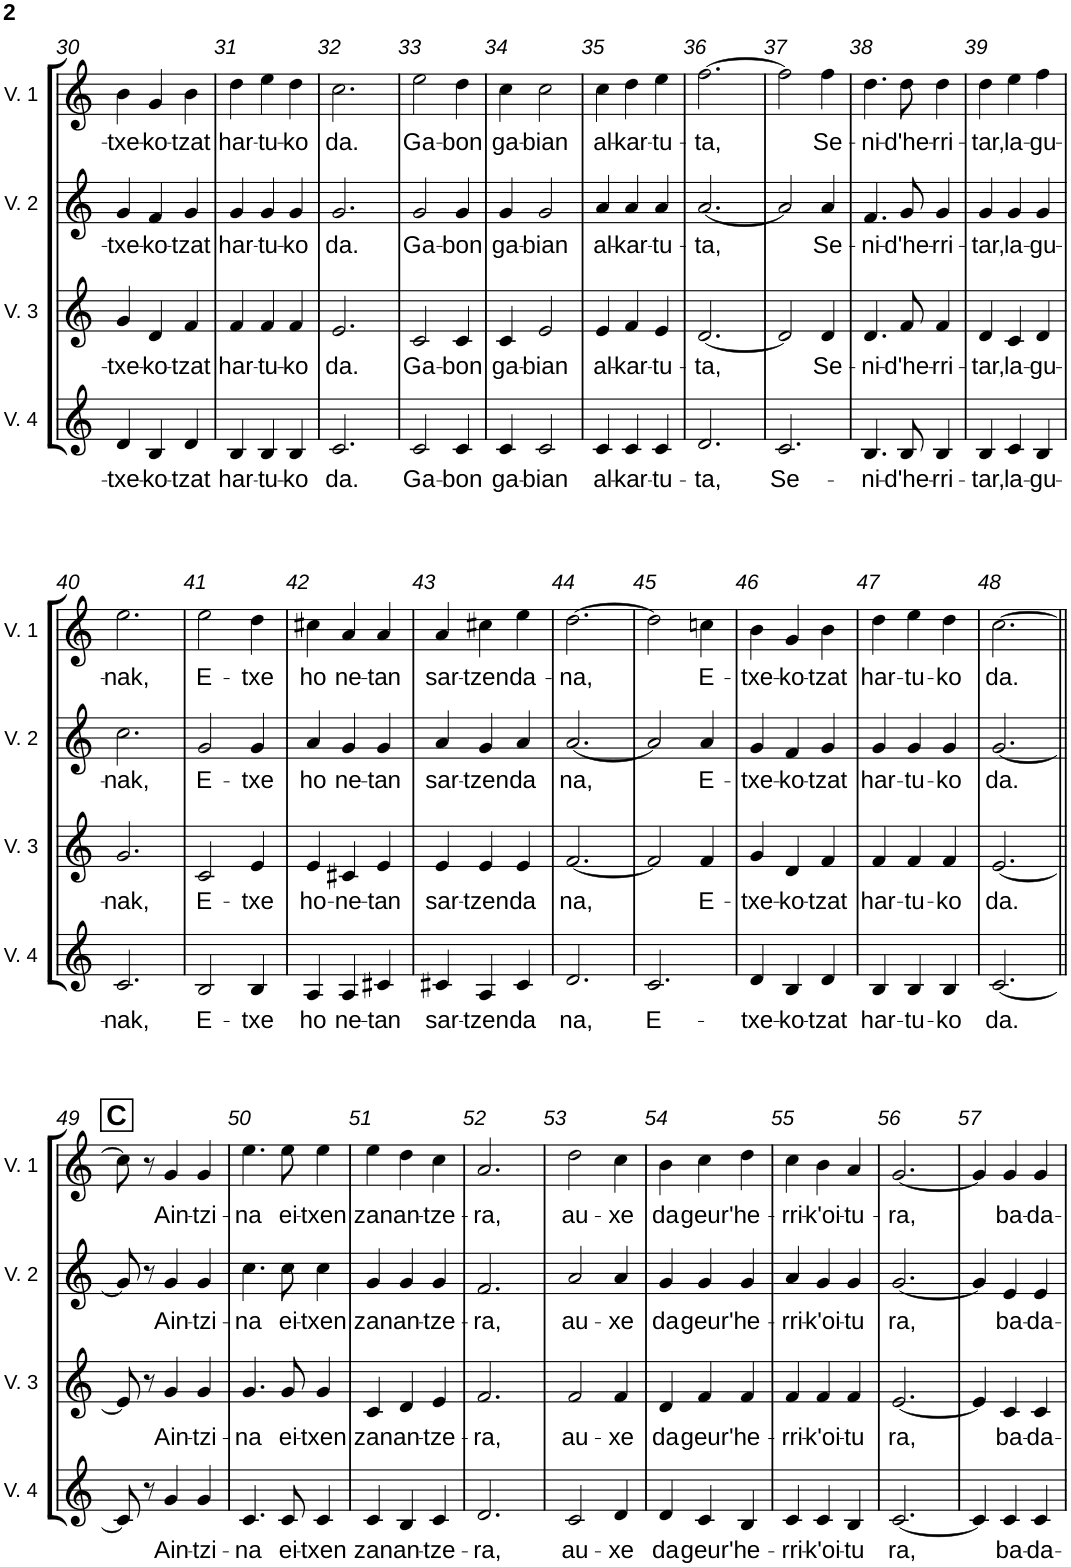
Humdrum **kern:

**kern	**text	**kern	**text	**kern	**text	**kern	**text
*part4	*part4	*part3	*part3	*part2	*part2	*part1	*part1
*staff4	*staff4	*staff3	*staff3	*staff2	*staff2	*staff1	*staff1
*I"Voix 4	*	*I"Voix 3	*	*I"Voix 2	*	*I"Voix 1	*
*I'V. 4	*	*I'V. 3	*	*I'V. 2	*	*I'V. 1	*
!!LO:PB:g=z
*clefG2	*	*clefG2	*	*clefG2	*	*clefG2	*
*k[]	*	*k[]	*	*k[]	*	*k[]	*
*M3/4	*	*M3/4	*	*M3/4	*	*M3/4	*
=30	=30	=30	=30	=30	=30	=30	=30
!	!LO:LY:b	!	!LO:LY:b	!	!LO:LY:b	!	!LO:LY:b
4d/	-txe-	4g/	-txe-	4g/	-txe-	4b\	-txe-
!	!LO:LY:b	!	!LO:LY:b	!	!LO:LY:b	!	!LO:LY:b
4B/	-ko-	4d/	-ko-	4f/	-ko-	4g/	-ko-
!	!LO:LY:b	!	!LO:LY:b	!	!LO:LY:b	!	!LO:LY:b
4d/	-tzat	4f/	-tzat	4g/	-tzat	4b\	-tzat
=31	=31	=31	=31	=31	=31	=31	=31
!	!LO:LY:b	!	!LO:LY:b	!	!LO:LY:b	!	!LO:LY:b
4B/	har-	4f/	har-	4g/	har-	4dd\	har-
!	!LO:LY:b	!	!LO:LY:b	!	!LO:LY:b	!	!LO:LY:b
4B/	-tu-	4f/	-tu-	4g/	-tu-	4ee\	-tu-
!	!LO:LY:b	!	!LO:LY:b	!	!LO:LY:b	!	!LO:LY:b
4B/	-ko	4f/	-ko	4g/	-ko	4dd\	-ko
=32	=32	=32	=32	=32	=32	=32	=32
!	!LO:LY:b	!	!LO:LY:b	!	!LO:LY:b	!	!LO:LY:b
2.c/	da.	2.e/	da.	2.g/	da.	2.cc\	da.
=33	=33	=33	=33	=33	=33	=33	=33
!	!LO:LY:b	!	!LO:LY:b	!	!LO:LY:b	!	!LO:LY:b
2c/	Ga-	2c/	Ga-	2g/	Ga-	2ee\	Ga-
!	!LO:LY:b	!	!LO:LY:b	!	!LO:LY:b	!	!LO:LY:b
4c/	-bon	4c/	-bon	4g/	-bon	4dd\	-bon
=34	=34	=34	=34	=34	=34	=34	=34
!	!LO:LY:b	!	!LO:LY:b	!	!LO:LY:b	!	!LO:LY:b
4c/	ga-	4c/	ga-	4g/	ga-	4cc\	ga-
!	!LO:LY:b	!	!LO:LY:b	!	!LO:LY:b	!	!LO:LY:b
2c/	-bian	2e/	-bian	2g/	-bian	2cc\	-bian
=35	=35	=35	=35	=35	=35	=35	=35
!	!LO:LY:b	!	!LO:LY:b	!	!LO:LY:b	!	!LO:LY:b
4c/	al-	4e/	al-	4a/	al-	4cc\	al-
!	!LO:LY:b	!	!LO:LY:b	!	!LO:LY:b	!	!LO:LY:b
4c/	-kar-	4f/	-kar-	4a/	-kar-	4dd\	-kar-
!	!LO:LY:b	!	!LO:LY:b	!	!LO:LY:b	!	!LO:LY:b
4c/	-tu-	4e/	-tu-	4a/	-tu-	4ee\	-tu-
=36	=36	=36	=36	=36	=36	=36	=36
!	!LO:LY:b	!	!LO:LY:b	!	!LO:LY:b	!	!LO:LY:b
2.d/	-ta,	[2.d/	-ta,	[2.a/	-ta,	[2.ff\	-ta,
=37	=37	=37	=37	=37	=37	=37	=37
!	!LO:LY:b	!	!	!	!	!	!
2.c/	Se-	2d/]	.	2a/]	.	2ff\]	.
!	!	!	!LO:LY:b	!	!LO:LY:b	!	!LO:LY:b
.	.	4d/	Se-	4a/	Se-	4ff\	Se-
=38	=38	=38	=38	=38	=38	=38	=38
!	!LO:LY:b	!	!LO:LY:b	!	!LO:LY:b	!	!LO:LY:b
4.B/	-ni-	4.d/	-ni-	4.f/	-ni-	4.dd\	-ni-
!	!LO:LY:b	!	!LO:LY:b	!	!LO:LY:b	!	!LO:LY:b
8B/	-d'he-	8f/	-d'he-	8g/	-d'he-	8dd\	-d'he-
!	!LO:LY:b	!	!LO:LY:b	!	!LO:LY:b	!	!LO:LY:b
4B/	-rri-	4f/	-rri-	4g/	-rri-	4dd\	-rri-
=39	=39	=39	=39	=39	=39	=39	=39
!	!LO:LY:b	!	!LO:LY:b	!	!LO:LY:b	!	!LO:LY:b
4B/	-tar,	4d/	-tar,	4g/	-tar,	4dd\	-tar,
!	!LO:LY:b	!	!LO:LY:b	!	!LO:LY:b	!	!LO:LY:b
4c/	la-	4c/	la-	4g/	la-	4ee\	la-
!	!LO:LY:b	!	!LO:LY:b	!	!LO:LY:b	!	!LO:LY:b
4B/	-gu-	4d/	-gu-	4g/	-gu-	4ff\	-gu-
!!LO:LB:g=z
=40	=40	=40	=40	=40	=40	=40	=40
!	!LO:LY:b	!	!LO:LY:b	!	!LO:LY:b	!	!LO:LY:b
2.c/	-nak,	2.g/	-nak,	2.cc\	-nak,	2.ee\	-nak,
=41	=41	=41	=41	=41	=41	=41	=41
!	!LO:LY:b	!	!LO:LY:b	!	!LO:LY:b	!	!LO:LY:b
2B/	E-	2c/	E-	2g/	E-	2ee\	E-
!	!LO:LY:b	!	!LO:LY:b	!	!LO:LY:b	!	!LO:LY:b
4B/	-txe	4e/	-txe	4g/	-txe	4dd\	-txe
=42	=42	=42	=42	=42	=42	=42	=42
!	!LO:LY:b	!	!LO:LY:b	!	!LO:LY:b	!	!LO:LY:b
4A/	ho	4e/	ho-	4a/	ho	4cc#X\	ho
!	!LO:LY:b	!	!LO:LY:b	!	!LO:LY:b	!	!LO:LY:b
4A/	-ne-	4c#X/	-ne-	4g/	-ne-	4a/	-ne-
!	!LO:LY:b	!	!LO:LY:b	!	!LO:LY:b	!	!LO:LY:b
4c#X/	-tan	4e/	-tan	4g/	-tan	4a/	-tan
=43	=43	=43	=43	=43	=43	=43	=43
!	!LO:LY:b	!	!LO:LY:b	!	!LO:LY:b	!	!LO:LY:b
4c#X/	sar-	4e/	sar-	4a/	sar-	4a/	sar-
!	!LO:LY:b	!	!LO:LY:b	!	!LO:LY:b	!	!LO:LY:b
4A/	-tzen	4e/	-tzen	4g/	-tzen	4cc#X\	-tzen
!	!LO:LY:b	!	!LO:LY:b	!	!LO:LY:b	!	!LO:LY:b
4c#/	da	4e/	da	4a/	da	4ee\	da-
=44	=44	=44	=44	=44	=44	=44	=44
!	!LO:LY:b	!	!LO:LY:b	!	!LO:LY:b	!	!LO:LY:b
2.d/	-na,	[2.f/	-na,	[2.a/	-na,	[2.dd\	-na,
=45	=45	=45	=45	=45	=45	=45	=45
!	!LO:LY:b	!	!	!	!	!	!
2.c/	E-	2f/]	.	2a/]	.	2dd\]	.
!	!	!	!LO:LY:b	!	!LO:LY:b	!	!LO:LY:b
.	.	4f/	E-	4a/	E-	4ccn\	E-
=46	=46	=46	=46	=46	=46	=46	=46
!	!LO:LY:b	!	!LO:LY:b	!	!LO:LY:b	!	!LO:LY:b
4d/	-txe-	4g/	-txe-	4g/	-txe-	4b\	-txe-
!	!LO:LY:b	!	!LO:LY:b	!	!LO:LY:b	!	!LO:LY:b
4B/	-ko-	4d/	-ko-	4f/	-ko-	4g/	-ko-
!	!LO:LY:b	!	!LO:LY:b	!	!LO:LY:b	!	!LO:LY:b
4d/	-tzat	4f/	-tzat	4g/	-tzat	4b\	-tzat
=47	=47	=47	=47	=47	=47	=47	=47
!	!LO:LY:b	!	!LO:LY:b	!	!LO:LY:b	!	!LO:LY:b
4B/	har-	4f/	har-	4g/	har-	4dd\	har-
!	!LO:LY:b	!	!LO:LY:b	!	!LO:LY:b	!	!LO:LY:b
4B/	-tu-	4f/	-tu-	4g/	-tu-	4ee\	-tu-
!	!LO:LY:b	!	!LO:LY:b	!	!LO:LY:b	!	!LO:LY:b
4B/	-ko	4f/	-ko	4g/	-ko	4dd\	-ko
=48	=48	=48	=48	=48	=48	=48	=48
!	!LO:LY:b	!	!LO:LY:b	!	!LO:LY:b	!	!LO:LY:b
[2.c/	da.	[2.e/	da.	[2.g/	da.	[2.cc\	da.
!!LO:LB:g=z
!!LO:REH:place=s1:a:B:cj:fs=14:t=C
=49||	=49||	=49||	=49||	=49||	=49||	=49||	=49||
8c/]	.	8e/]	.	8g/]	.	8cc\]	.
8r	.	8r	.	8r	.	8r	.
!	!LO:LY:b	!	!LO:LY:b	!	!LO:LY:b	!	!LO:LY:b
4g/	Ain-	4g/	Ain-	4g/	Ain-	4g/	Ain-
!	!LO:LY:b	!	!LO:LY:b	!	!LO:LY:b	!	!LO:LY:b
4g/	-tzi-	4g/	-tzi-	4g/	-tzi-	4g/	-tzi-
=50	=50	=50	=50	=50	=50	=50	=50
!	!LO:LY:b	!	!LO:LY:b	!	!LO:LY:b	!	!LO:LY:b
4.c/	-na	4.g/	-na	4.cc\	-na	4.ee\	-na
!	!LO:LY:b	!	!LO:LY:b	!	!LO:LY:b	!	!LO:LY:b
8c/	ei-	8g/	ei-	8cc\	ei-	8ee\	ei-
!	!LO:LY:b	!	!LO:LY:b	!	!LO:LY:b	!	!LO:LY:b
4c/	-txen	4g/	-txen	4cc\	-txen	4ee\	-txen
=51	=51	=51	=51	=51	=51	=51	=51
!	!LO:LY:b	!	!LO:LY:b	!	!LO:LY:b	!	!LO:LY:b
4c/	zan	4c/	zan	4g/	zan	4ee\	zan
!	!LO:LY:b	!	!LO:LY:b	!	!LO:LY:b	!	!LO:LY:b
4B/	an-	4d/	an-	4g/	an-	4dd\	an-
!	!LO:LY:b	!	!LO:LY:b	!	!LO:LY:b	!	!LO:LY:b
4c/	-tze-	4e/	-tze-	4g/	-tze-	4cc\	-tze-
=52	=52	=52	=52	=52	=52	=52	=52
!	!LO:LY:b	!	!LO:LY:b	!	!LO:LY:b	!	!LO:LY:b
2.d/	-ra,	2.f/	-ra,	2.f/	-ra,	2.a/	-ra,
=53	=53	=53	=53	=53	=53	=53	=53
!	!LO:LY:b	!	!LO:LY:b	!	!LO:LY:b	!	!LO:LY:b
2c/	au-	2f/	au-	2a/	au-	2dd\	au-
!	!LO:LY:b	!	!LO:LY:b	!	!LO:LY:b	!	!LO:LY:b
4d/	-xe	4f/	-xe	4a/	-xe	4cc\	-xe
=54	=54	=54	=54	=54	=54	=54	=54
!	!LO:LY:b	!	!LO:LY:b	!	!LO:LY:b	!	!LO:LY:b
4d/	da	4d/	da	4g/	da	4b\	da
!	!LO:LY:b	!	!LO:LY:b	!	!LO:LY:b	!	!LO:LY:b
4c/	geur'	4f/	geur'	4g/	geur'	4cc\	geur'
!	!LO:LY:b	!	!LO:LY:b	!	!LO:LY:b	!	!LO:LY:b
4B/	he-	4f/	he-	4g/	he-	4dd\	he-
=55	=55	=55	=55	=55	=55	=55	=55
!	!LO:LY:b	!	!LO:LY:b	!	!LO:LY:b	!	!LO:LY:b
4c/	-rri-	4f/	-rri-	4a/	-rri-	4cc\	-rri-
!	!LO:LY:b	!	!LO:LY:b	!	!LO:LY:b	!	!LO:LY:b
4c/	-k'oi-	4f/	-k'oi-	4g/	-k'oi-	4b\	-k'oi-
!	!LO:LY:b	!	!LO:LY:b	!	!LO:LY:b	!	!LO:LY:b
4B/	-tu	4f/	-tu	4g/	-tu	4a/	-tu-
=56	=56	=56	=56	=56	=56	=56	=56
!	!LO:LY:b	!	!LO:LY:b	!	!LO:LY:b	!	!LO:LY:b
[2.c/	-ra,	[2.e/	-ra,	[2.g/	-ra,	[2.g/	-ra,
=57	=57	=57	=57	=57	=57	=57	=57
4c/]	.	4e/]	.	4g/]	.	4g/]	.
!	!LO:LY:b	!	!LO:LY:b	!	!LO:LY:b	!	!LO:LY:b
4c/	ba-	4c/	ba-	4e/	ba-	4g/	ba-
!	!LO:LY:b	!	!LO:LY:b	!	!LO:LY:b	!	!LO:LY:b
4c/	-da-	4c/	-da-	4e/	-da-	4g/	-da-
=	=	=	=	=	=	=	=
*-	*-	*-	*-	*-	*-	*-	*-
